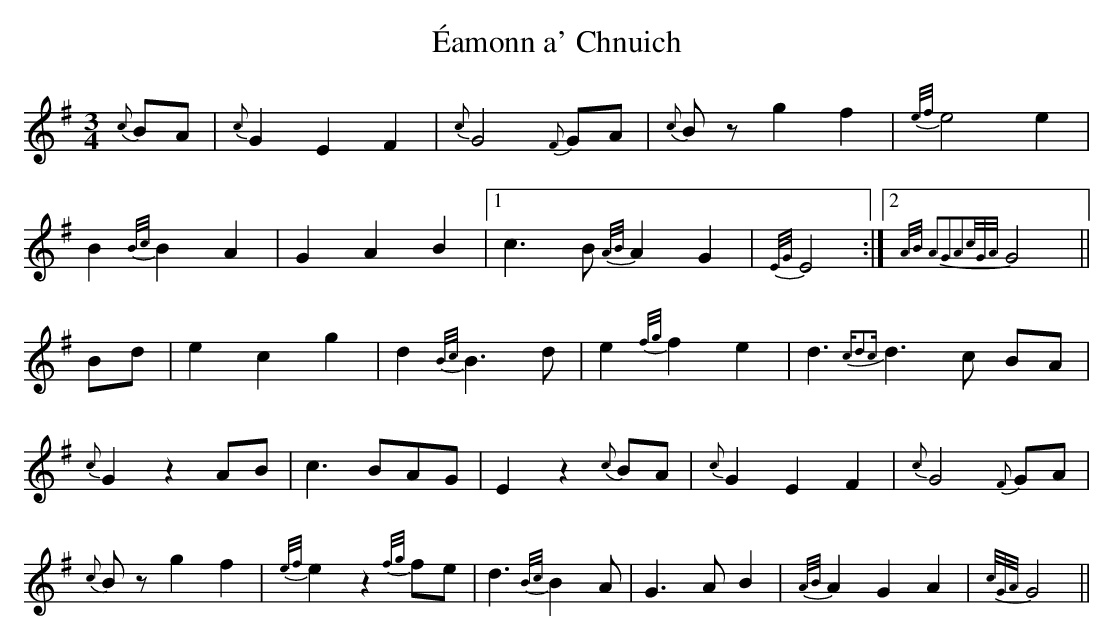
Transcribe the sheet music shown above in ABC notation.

X:1
T:Éamonn a' Chnuich
M:3/4
L:1/8
K:G
{c}BA|{c}G2E2F2|{c}G4 {F}GA|{c}Bz g2f2|{e/f/}e4 e2|
B2 {B/c/}B2A2|G2A2B2|1 c3B {A/B/}A2G2|{E/G/}E4:|2 {A/B/ A2G2A2|{c/G/A/}G4||
Bd|e2c2g2|d2 {B/c/}B3d|e2 {f/g/}f2e2|d3 {c?d2|{c}d3c BA|
{c}G2z2 AB|c3 BAG|E2z2 {c}BA|{c}G2E2F2|{c}G4 {F}GA|
{c}Bz g2f2|{e/f/}e2 z2 {f/g/}fe|d3 {B/c/}B2A|G3A B2|{A/B/}A2G2A2|{c/G/A/}G4||
